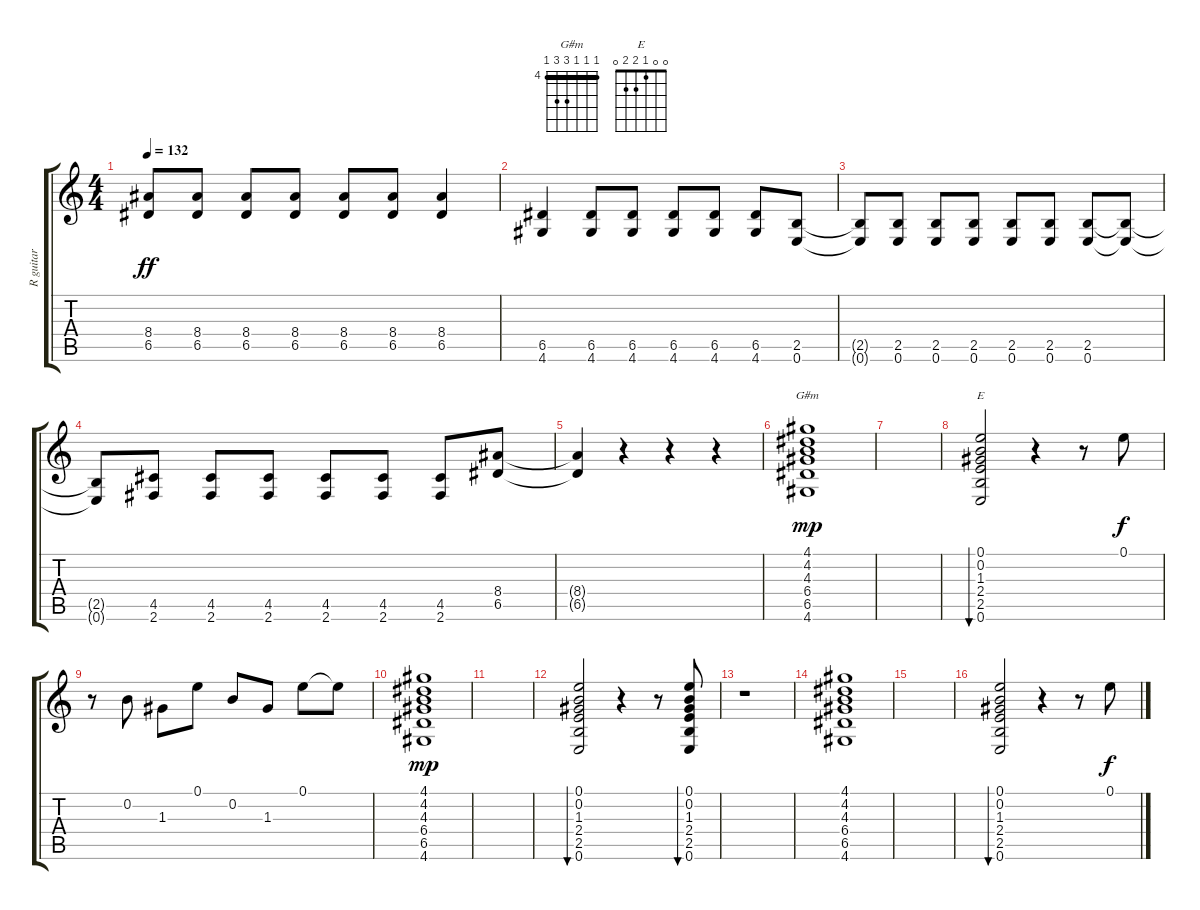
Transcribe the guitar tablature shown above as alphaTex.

\track ("R guitar" "R guitar") {instrument overdrivenguitar}
\staff {score tabs}
\tuning (E4 B3 G3 D3 A2 E2) {hide}
\chord ("G#m" 4 4 4 6 6 4) {firstfret 4 barre 4}
\chord ("E" 0 0 1 2 2 0)
\ts (4 4)
\tempo 132
\clef g2
\ks c
(8.4{t} 6.5{t}).8{dy ff} (8.4 6.5).8 (8.4 6.5).8 (8.4 6.5).8 (8.4 6.5).8 (8.4 6.5).8 (8.4 6.5).4 |
(6.5 4.6).4 (6.5 4.6).8 (6.5 4.6).8 (6.5 4.6).8 (6.5 4.6).8 (6.5 4.6).8 (2.5 0.6).8 |
(2.5{t} 0.6{t}).8 (2.5 0.6).8 (2.5 0.6).8 (2.5 0.6).8 (2.5 0.6).8 (2.5 0.6).8 (2.5 0.6).8 (2.5{t} 0.6{t}).8 |
(2.5{t} 0.6{t}).8 (4.5 2.6).8 (4.5 2.6).8 (4.5 2.6).8 (4.5 2.6).8 (4.5 2.6).8 (4.5 2.6).8 (8.4 6.5).8 |
(8.4{t} 6.5{t}).4 r.4 r.4 r.4 |
(4.1 4.2 4.3 6.4 6.5 4.6).1{ch "G#m" dy mp instrument fx7echoes} |
|
(0.1 0.2 1.3 2.4 2.5 0.6).2{bu 60 ch "E"} r.4 r.8 0.1.8{dy f} |
r.8 0.2.8 1.3.8 0.1.8 0.2.8 1.3.8 0.1.8 0.1{t}.8 |
(4.1 4.2 4.3 6.4 6.5 4.6).1{dy mp} |
|
(0.1 0.2 1.3 2.4 2.5 0.6).2{bu 60} r.4 r.8 (0.1 0.2 1.3 2.4 2.5 0.6).8{bu 60} |
r.1 |
(4.1 4.2 4.3 6.4 6.5 4.6).1 |
|
(0.1 0.2 1.3 2.4 2.5 0.6).2{bu 60} r.4 r.8 0.1.8{dy f}
